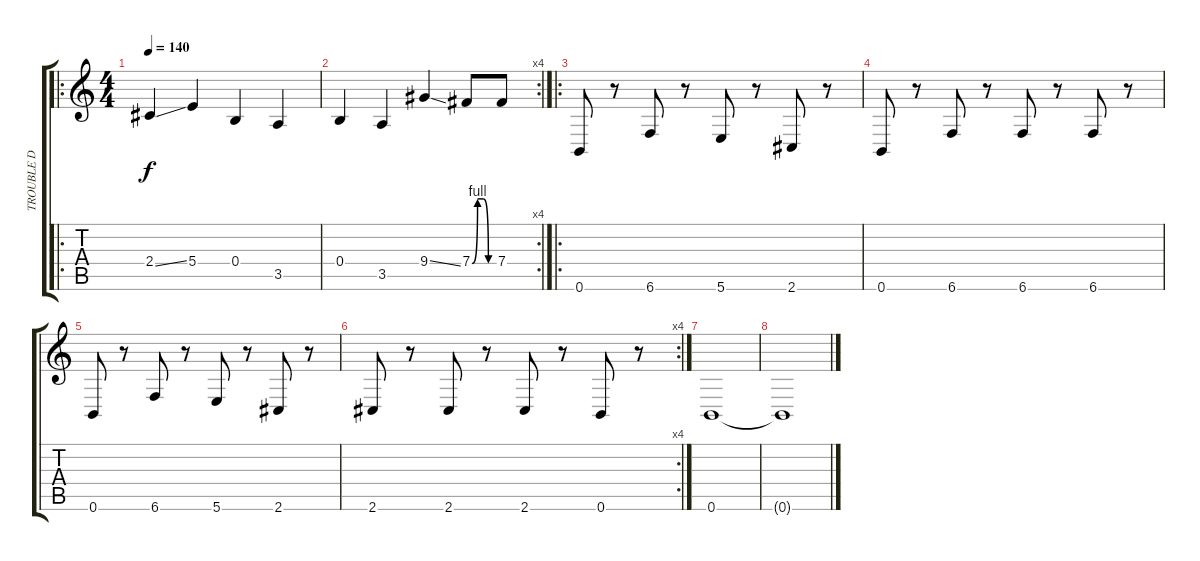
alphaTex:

\track ("TROUBLE D" "TROUBLE D") {instrument electricbasspick}
\staff {score tabs}
\tuning (Db4 Ab3 E3 B2 Gb2 B1) {hide}
\ro
\ts (4 4)
\tempo 140
\clef g2
\ks c
2.4{ss}.4{dy f} 5.4.4 0.4.4 3.5.4 |
\rc 4
0.4.4 3.5.4 9.4{ss}.4 7.4{be (custom 0 0 15 4 30 4 45 0 60 0)}.8 7.4.8 |
\ro
0.6.8 r.8 6.6.8 r.8 5.6.8 r.8 2.6.8 r.8 |
0.6.8 r.8 6.6.8 r.8 6.6.8 r.8 6.6.8 r.8 |
0.6.8 r.8 6.6.8 r.8 5.6.8 r.8 2.6.8 r.8 |
\rc 4
2.6.8 r.8 2.6.8 r.8 2.6.8 r.8 0.6.8 r.8 |
0.6.1 |
0.6{t}.1
